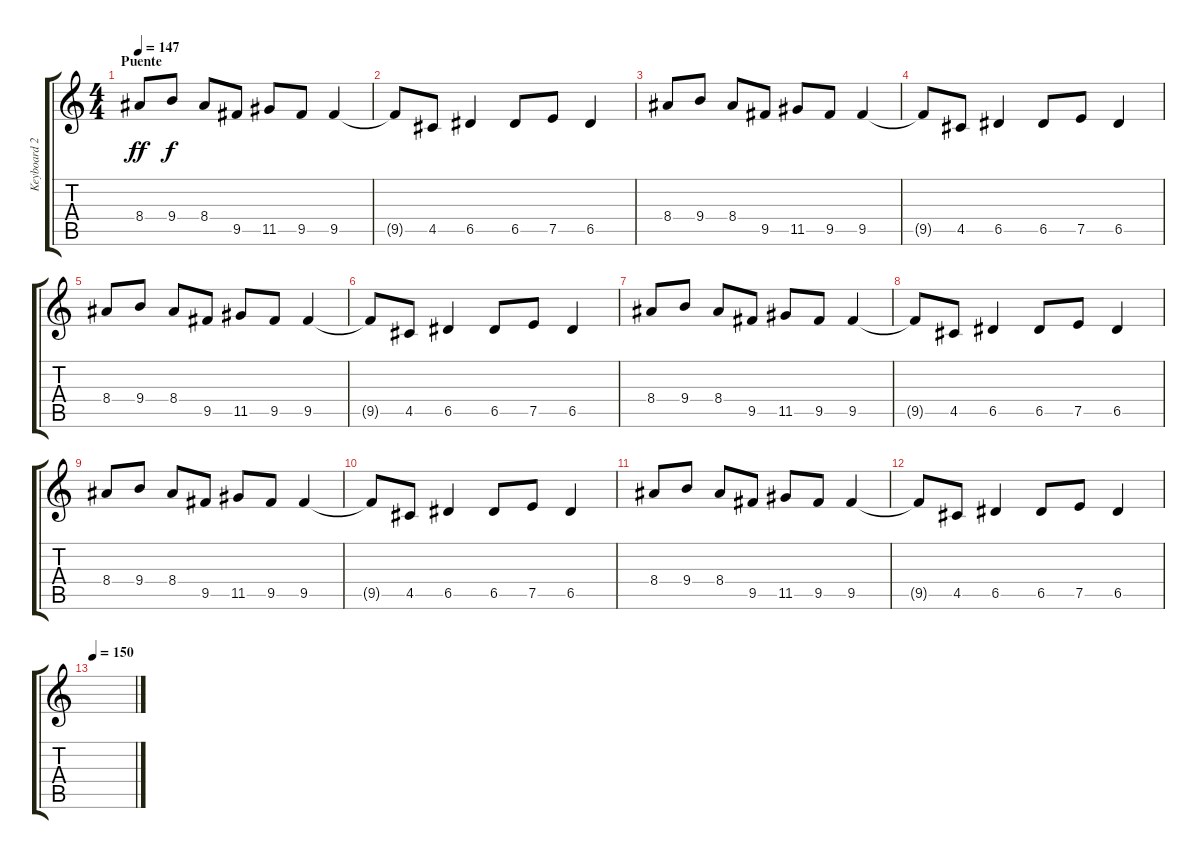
\track ("Keyboard 2" "Keyboard 2") {instrument pad4choir}
\staff {score tabs}
\tuning (E5 B4 G4 D4 A3 E3) {hide}
\ts (4 4)
\section ("" "Puente")
\tempo 147
\clef g2
\ks c
8.4.8{dy ff volume 12 balance 8} 9.4.8{dy f} 8.4.8 9.5.8 11.5.8 9.5.8 9.5.4 |
9.5{t}.8 4.5.8 6.5.4 6.5.8 7.5.8 6.5.4 |
8.4.8 9.4.8 8.4.8 9.5.8 11.5.8 9.5.8 9.5.4 |
9.5{t}.8 4.5.8 6.5.4 6.5.8 7.5.8 6.5.4 |
8.4.8 9.4.8 8.4.8 9.5.8 11.5.8 9.5.8 9.5.4 |
9.5{t}.8 4.5.8 6.5.4 6.5.8 7.5.8 6.5.4 |
8.4.8 9.4.8 8.4.8 9.5.8 11.5.8 9.5.8 9.5.4 |
9.5{t}.8 4.5.8 6.5.4 6.5.8 7.5.8 6.5.4 |
8.4.8 9.4.8 8.4.8 9.5.8 11.5.8 9.5.8 9.5.4 |
9.5{t}.8 4.5.8 6.5.4 6.5.8 7.5.8 6.5.4 |
8.4.8 9.4.8 8.4.8 9.5.8 11.5.8 9.5.8 9.5.4 |
9.5{t}.8 4.5.8 6.5.4 6.5.8 7.5.8 6.5.4 |
\tempo 150
